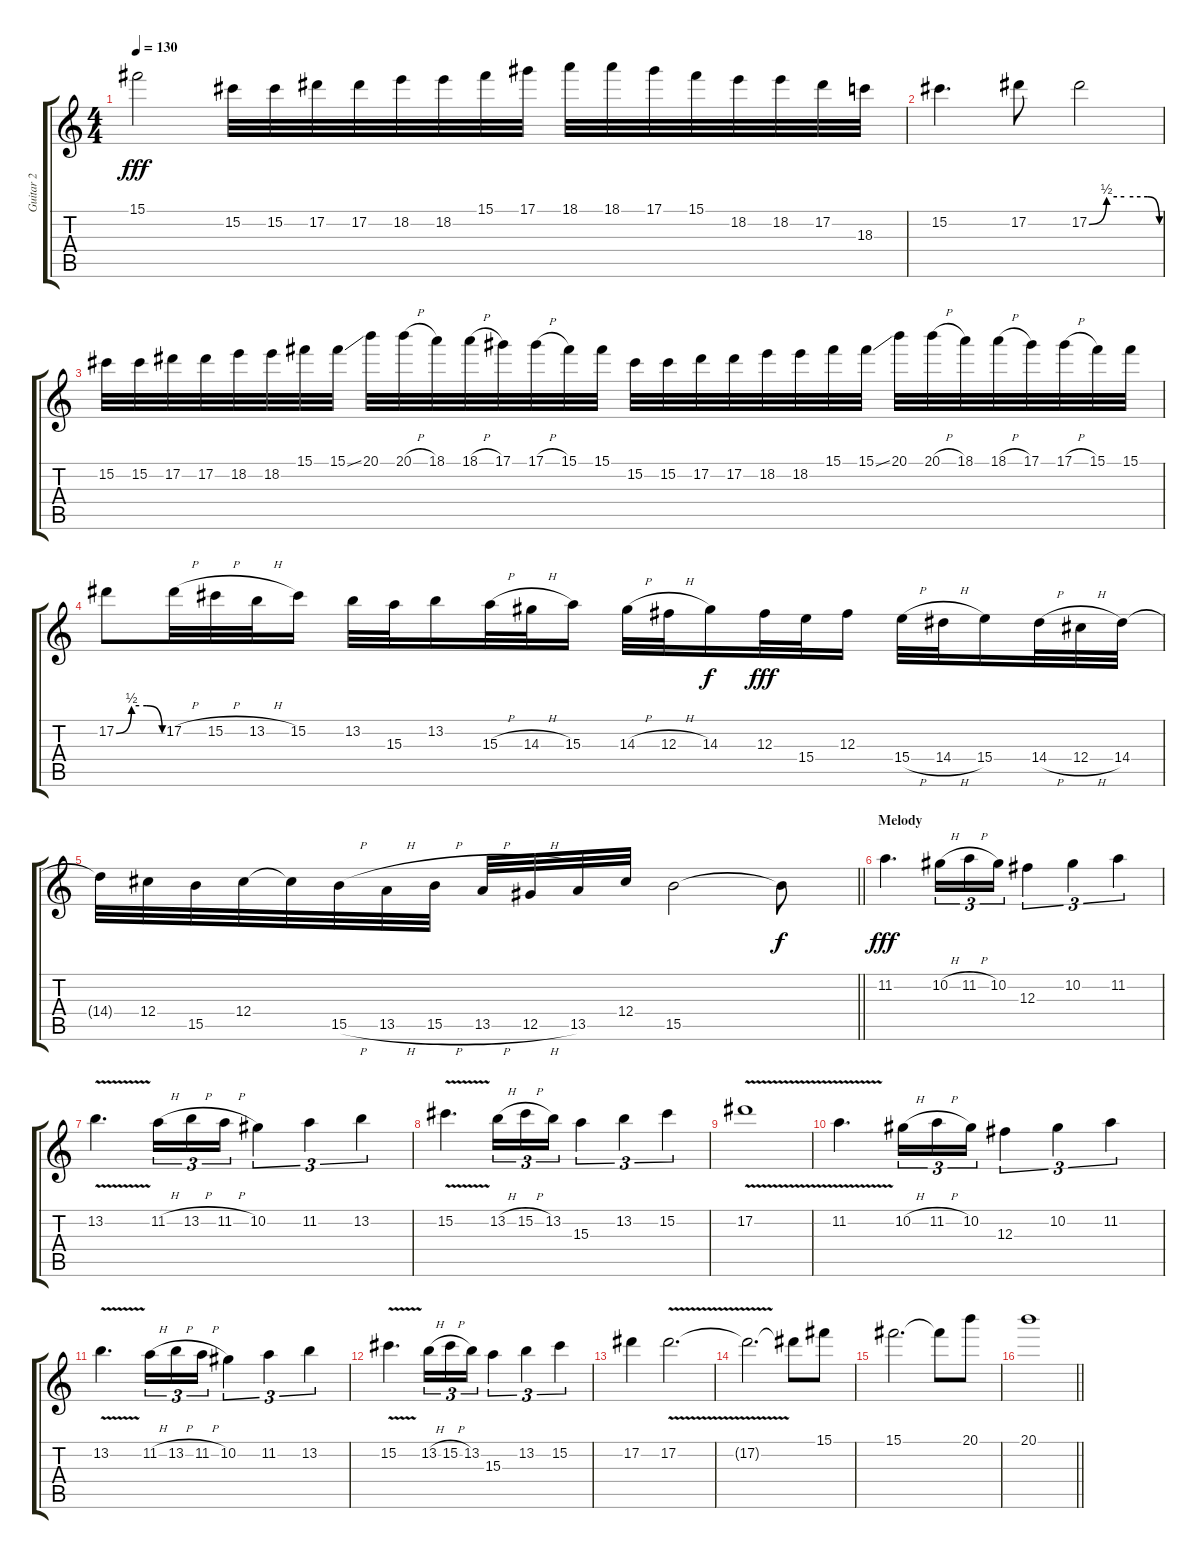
\track ("Guitar 2" "Guitar 2") {instrument distortionguitar}
\staff {score tabs}
\tuning (Eb4 Bb3 Gb3 Db3 Ab2 Eb2) {hide}
\ts (4 4)
\tempo 130
\clef g2
\ks c
15.1{t}.2{dy fff} 15.2.32 15.2.32 17.2.32 17.2.32 18.2.32 18.2.32 15.1.32 17.1.32 18.1.32 18.1.32 17.1.32 15.1.32 18.2.32 18.2.32 17.2.32 18.3.32 |
15.2.4{d} 17.2.8 17.2{be (custom 0 0 15 2 30 2 50 2 60 0)}.2 |
15.2.32 15.2.32 17.2.32 17.2.32 18.2.32 18.2.32 15.1.32 15.1{ss}.32 20.1.32 20.1{h}.32 18.1.32 18.1{h}.32 17.1.32 17.1{h}.32 15.1.32 15.1.32 15.2.32 15.2.32 17.2.32 17.2.32 18.2.32 18.2.32 15.1.32 15.1{ss}.32 20.1.32 20.1{h}.32 18.1.32 18.1{h}.32 17.1.32 17.1{h}.32 15.1.32 15.1.32 |
17.2{be (custom 0 0 20 2 30 2 40 2 60 0)}.8 17.2{h}.32 15.2{h}.32 13.2{h}.32 15.2.16 13.2.32 15.3.32 13.2.16 15.3{h}.32 14.3{h}.32 15.3.16 14.3{h}.32 12.3{h}.32 14.3.16{dy f} 12.3.32{dy fff} 15.4.32 12.3.16 15.4{h}.32 14.4{h}.32 15.4.16 14.4{h}.32 12.4{h}.32 14.4.32 |
\barLineRight lightlight
14.4{t}.32 12.4.32 15.5.32 12.4.32 12.4{t}.32 15.5{h}.32 13.5{h}.32 15.5{h}.32 13.5{h}.32 12.5{h}.32 13.5.32 12.4.32 15.5.2 15.5{t}.8{dy f} |
\section ("" "Melody")
11.2.4{d dy fff} 10.2{h}.16{tu (3 2)} 11.2{h}.16{tu (3 2)} 10.2.16{tu (3 2)} 12.3.4{tu (3 2)} 10.2.4{tu (3 2)} 11.2.4{tu (3 2)} |
13.2{v}.4{d} 11.2{h}.16{tu (3 2)} 13.2{h}.16{tu (3 2)} 11.2{h}.16{tu (3 2)} 10.2.4{tu (3 2)} 11.2.4{tu (3 2)} 13.2.4{tu (3 2)} |
15.2{v}.4{d} 13.2{h}.16{tu (3 2)} 15.2{h}.16{tu (3 2)} 13.2.16{tu (3 2)} 15.3.4{tu (3 2)} 13.2.4{tu (3 2)} 15.2.4{tu (3 2)} |
17.2{v}.1 |
11.2{v}.4{d} 10.2{h}.16{tu (3 2)} 11.2{h}.16{tu (3 2)} 10.2.16{tu (3 2)} 12.3.4{tu (3 2)} 10.2.4{tu (3 2)} 11.2.4{tu (3 2)} |
13.2{v}.4{d} 11.2{h}.16{tu (3 2)} 13.2{h}.16{tu (3 2)} 11.2{h}.16{tu (3 2)} 10.2.4{tu (3 2)} 11.2.4{tu (3 2)} 13.2.4{tu (3 2)} |
15.2{v}.4{d} 13.2{h}.16{tu (3 2)} 15.2{h}.16{tu (3 2)} 13.2.16{tu (3 2)} 15.3.4{tu (3 2)} 13.2.4{tu (3 2)} 15.2.4{tu (3 2)} |
17.2.4 17.2{v}.2{d} |
17.2{t}.2{d} 17.2{t}.8 15.1.8 |
15.1.2{d} 15.1{t}.8 20.1.8 |
\barLineRight lightlight
20.1.1
